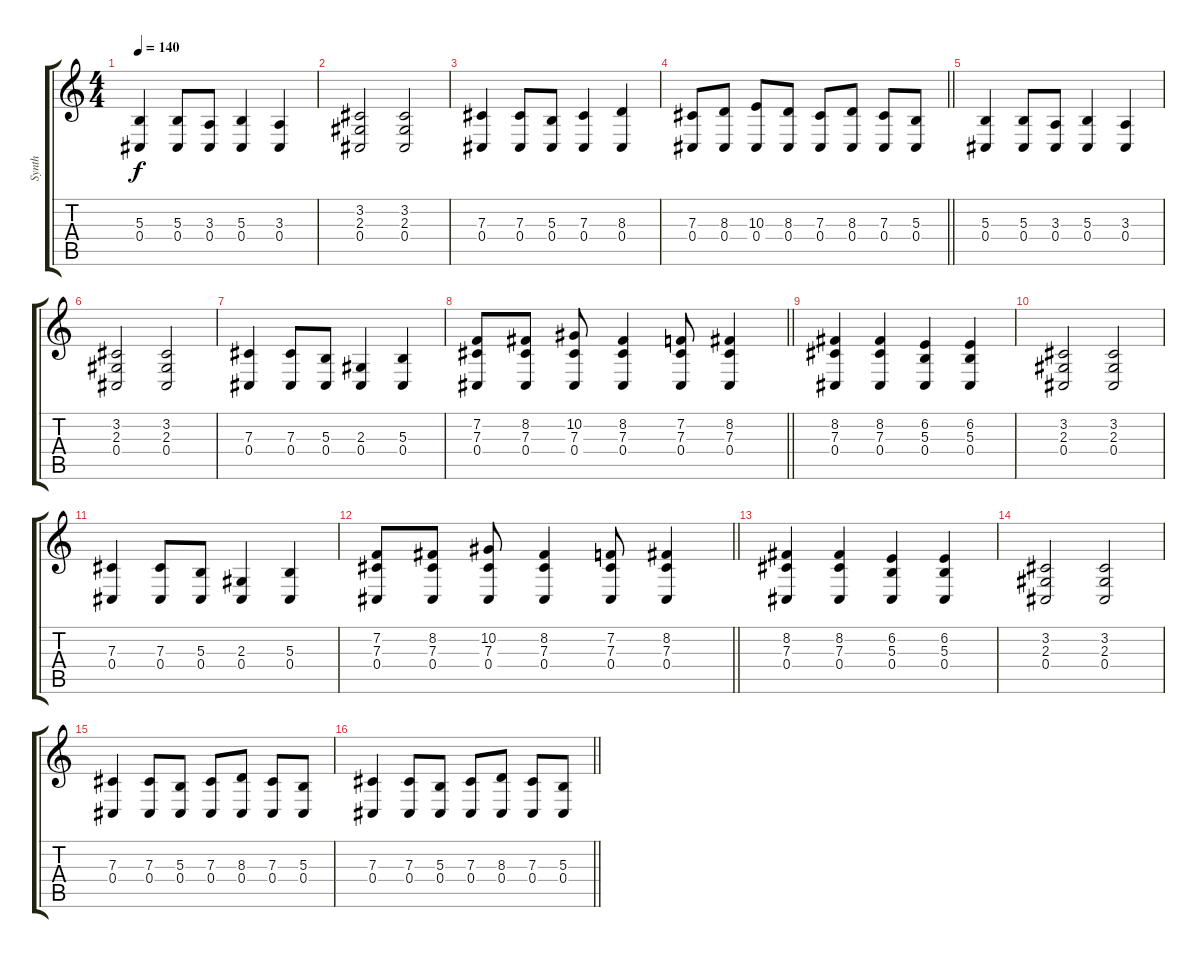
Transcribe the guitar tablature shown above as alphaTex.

\track ("Synth" "Synth") {instrument choiraahs}
\staff {score tabs}
\tuning (Eb4 Bb3 Gb3 Db3 Ab2 Eb2) {hide}
\ts (4 4)
\tempo 140
\clef g2
\ks c
(5.3 0.4).4{dy f} (5.3 0.4).8 (3.3 0.4).8 (5.3 0.4).4 (3.3 0.4).4 |
(3.2 2.3 0.4).2 (3.2 2.3 0.4).2 |
(7.3 0.4).4 (7.3 0.4).8 (5.3 0.4).8 (7.3 0.4).4 (8.3 0.4).4 |
\barLineRight lightlight
(7.3 0.4).8 (8.3 0.4).8 (10.3 0.4).8 (8.3 0.4).8 (7.3 0.4).8 (8.3 0.4).8 (7.3 0.4).8 (5.3 0.4).8 |
(5.3 0.4).4 (5.3 0.4).8 (3.3 0.4).8 (5.3 0.4).4 (3.3 0.4).4 |
(3.2 2.3 0.4).2 (3.2 2.3 0.4).2 |
(7.3 0.4).4 (7.3 0.4).8 (5.3 0.4).8 (2.3 0.4).4 (5.3 0.4).4 |
\barLineRight lightlight
(7.2 7.3 0.4).8 (8.2 7.3 0.4).8 (10.2 7.3 0.4).8 (8.2 7.3 0.4).4 (7.2 7.3 0.4).8 (8.2 7.3 0.4).4 |
(8.2 7.3 0.4).4 (8.2 7.3 0.4).4 (6.2 5.3 0.4).4 (6.2 5.3 0.4).4 |
(3.2 2.3 0.4).2 (3.2 2.3 0.4).2 |
(7.3 0.4).4 (7.3 0.4).8 (5.3 0.4).8 (2.3 0.4).4 (5.3 0.4).4 |
\barLineRight lightlight
(7.2 7.3 0.4).8 (8.2 7.3 0.4).8 (10.2 7.3 0.4).8 (8.2 7.3 0.4).4 (7.2 7.3 0.4).8 (8.2 7.3 0.4).4 |
(8.2 7.3 0.4).4 (8.2 7.3 0.4).4 (6.2 5.3 0.4).4 (6.2 5.3 0.4).4 |
(3.2 2.3 0.4).2 (3.2 2.3 0.4).2 |
(7.3 0.4).4 (7.3 0.4).8 (5.3 0.4).8 (7.3 0.4).8 (8.3 0.4).8 (7.3 0.4).8 (5.3 0.4).8 |
\barLineRight lightlight
(7.3 0.4).4 (7.3 0.4).8 (5.3 0.4).8 (7.3 0.4).8 (8.3 0.4).8 (7.3 0.4).8 (5.3 0.4).8
